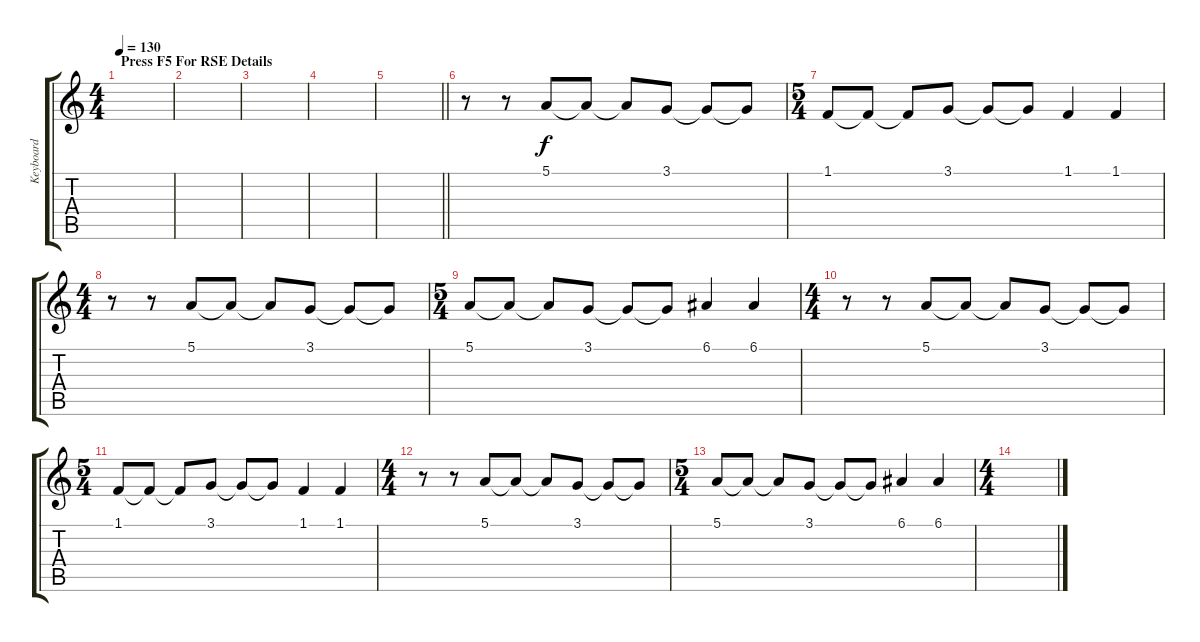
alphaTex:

\track ("Keyboard" "Keyboard") {instrument frenchhorn}
\staff {score tabs}
\tuning (E4 B3 G3 D3 A2 E2) {hide}
\ts (4 4)
\section ("" "Press F5 For RSE Details")
\tempo 130
\clef g2
\ks c
|
|
|
|
\barLineRight lightlight
|
r.8 r.8 5.1.8 5.1{t}.8 5.1{t}.8 3.1.8 3.1{t}.8 3.1{t}.8 |
\ts (5 4)
1.1.8 1.1{t}.8 1.1{t}.8 3.1.8 3.1{t}.8 3.1{t}.8 1.1.4 1.1.4 |
\ts (4 4)
r.8 r.8 5.1.8 5.1{t}.8 5.1{t}.8 3.1.8 3.1{t}.8 3.1{t}.8 |
\ts (5 4)
5.1.8 5.1{t}.8 5.1{t}.8 3.1.8 3.1{t}.8 3.1{t}.8 6.1.4 6.1.4 |
\ts (4 4)
r.8 r.8 5.1.8 5.1{t}.8 5.1{t}.8 3.1.8 3.1{t}.8 3.1{t}.8 |
\ts (5 4)
1.1.8 1.1{t}.8 1.1{t}.8 3.1.8 3.1{t}.8 3.1{t}.8 1.1.4 1.1.4 |
\ts (4 4)
r.8 r.8 5.1.8 5.1{t}.8 5.1{t}.8 3.1.8 3.1{t}.8 3.1{t}.8 |
\ts (5 4)
5.1.8 5.1{t}.8 5.1{t}.8 3.1.8 3.1{t}.8 3.1{t}.8 6.1.4 6.1.4 |
\ts (4 4)
